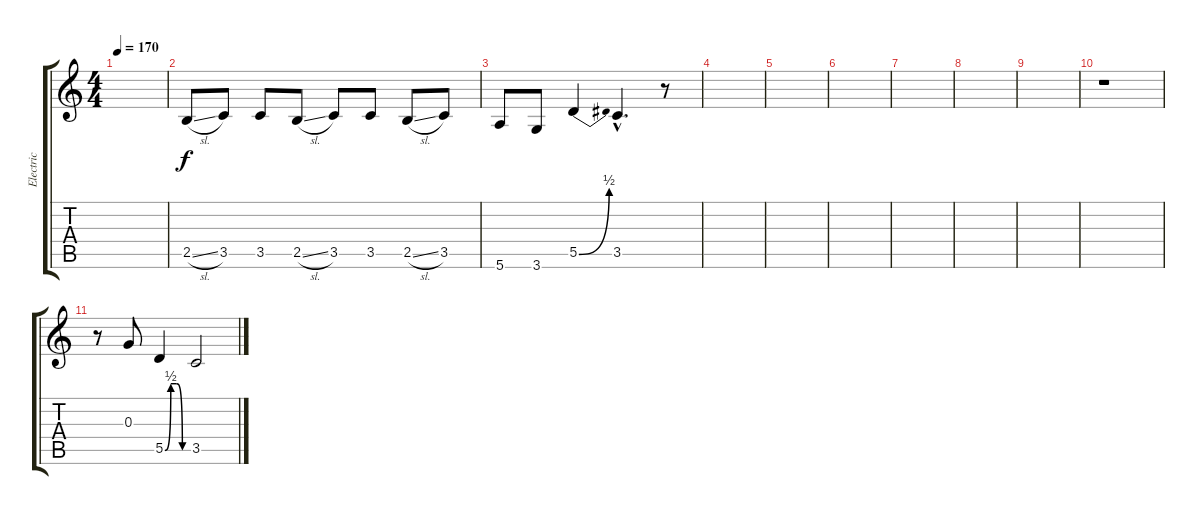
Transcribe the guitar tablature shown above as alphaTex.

\track ("Electric" "Electric") {instrument electricguitarclean}
\staff {score tabs}
\tuning (E4 B3 G3 D3 A2 E2) {hide}
\ts (4 4)
\tempo 170
\clef g2
\ks c
|
2.5{sl}.8 3.5.8 3.5.8 2.5{sl}.8 3.5.8 3.5.8 2.5{sl}.8 3.5.8 |
5.6.8 3.6.8 5.5{be (bend 0 0 60 2)}.4 3.5{hac}.4{d} r.8 |
|
|
|
|
|
|
r.1 |
r.8 0.3.8 5.5{be (custom 0 0 15 2 30 2 45 0 60 0)}.4 3.5.2
